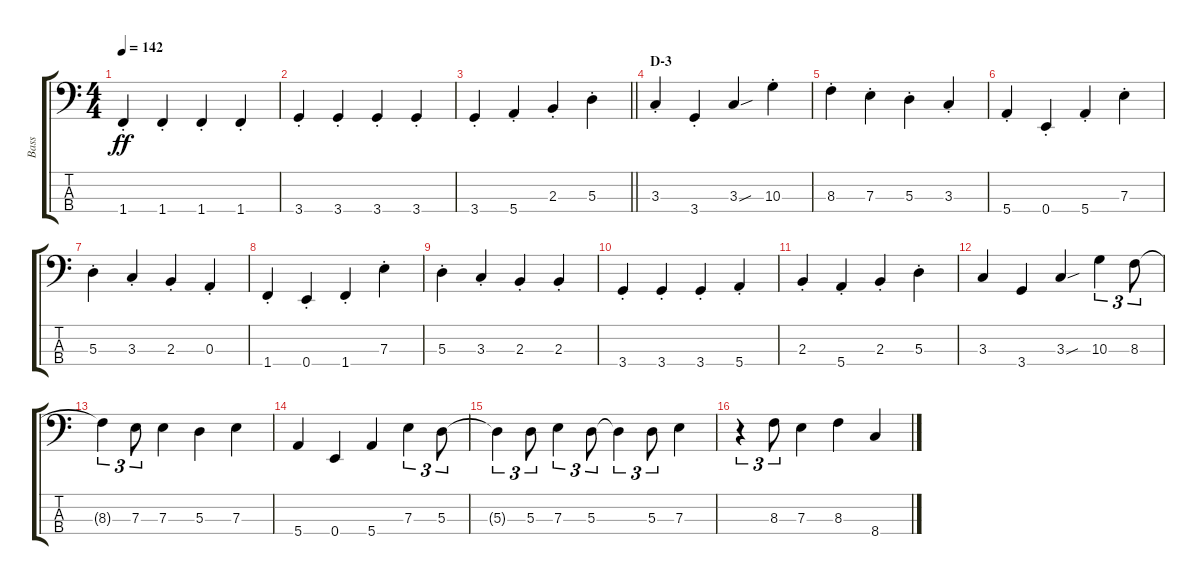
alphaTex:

\track ("Bass" "Bass") {instrument electricbassfinger}
\staff {score tabs}
\tuning (G2 D2 A1 E1) {hide}
\ts (4 4)
\tempo 142
\clef f4
\ks c
1.4{st}.4{dy ff} 1.4{st}.4 1.4{st}.4 1.4{st}.4 |
3.4{st}.4 3.4{st}.4 3.4{st}.4 3.4{st}.4 |
\barLineRight lightlight
3.4{st}.4 5.4{st}.4 2.3{st}.4 5.3{st}.4 |
\section ("" "D-3")
3.3{st}.4 3.4{st}.4 3.3{sou}.4 10.3{st}.4 |
8.3{st}.4 7.3{st}.4 5.3{st}.4 3.3{st}.4 |
5.4{st}.4 0.4{st}.4 5.4{st}.4 7.3{st}.4 |
5.3{st}.4 3.3{st}.4 2.3{st}.4 0.3{st}.4 |
1.4{st}.4 0.4{st}.4 1.4{st}.4 7.3{st}.4 |
5.3{st}.4 3.3{st}.4 2.3{st}.4 2.3{st}.4 |
3.4{st}.4 3.4{st}.4 3.4{st}.4 5.4{st}.4 |
2.3{st}.4 5.4{st}.4 2.3{st}.4 5.3{st}.4 |
3.3.4 3.4.4 3.3{sou}.4 10.3.4{tu (3 2)} 8.3.8{tu (3 2)} |
8.3{t}.4{tu (3 2)} 7.3.8{tu (3 2)} 7.3.4 5.3.4 7.3.4 |
5.4.4 0.4.4 5.4.4 7.3.4{tu (3 2)} 5.3.8{tu (3 2)} |
5.3{t}.4{tu (3 2)} 5.3.8{tu (3 2)} 7.3.4{tu (3 2)} 5.3.8{tu (3 2)} 5.3{t}.4{tu (3 2)} 5.3.8{tu (3 2)} 7.3.4 |
r.4{tu (3 2)} 8.3.8{tu (3 2)} 7.3.4 8.3.4 8.4.4
